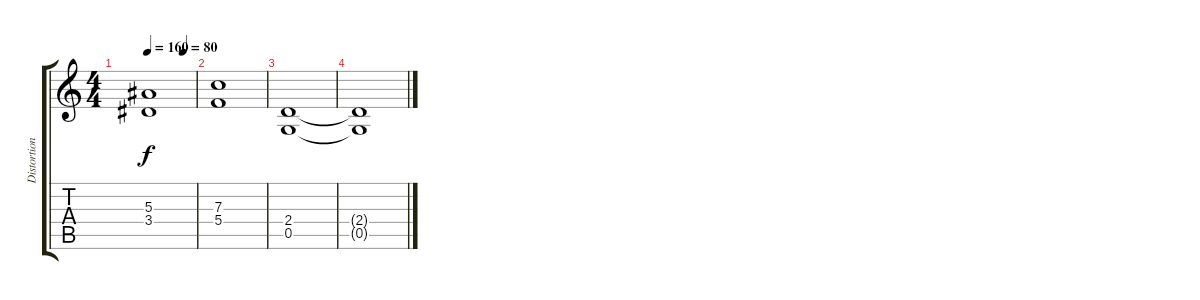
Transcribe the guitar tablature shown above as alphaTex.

\track ("Distortion Guitar I" "Distortion") {instrument distortionguitar}
\staff {score tabs}
\tuning (D4 A3 F3 C3 G2 D2) {hide}
\ts (4 4)
\tempo 160
\tempo (80 0.75)
\clef g2
\ks c
(5.3 3.4).1{dy f} |
(7.3 5.4).1 |
(2.4 0.5).1 |
(2.4{t} 0.5{t}).1
